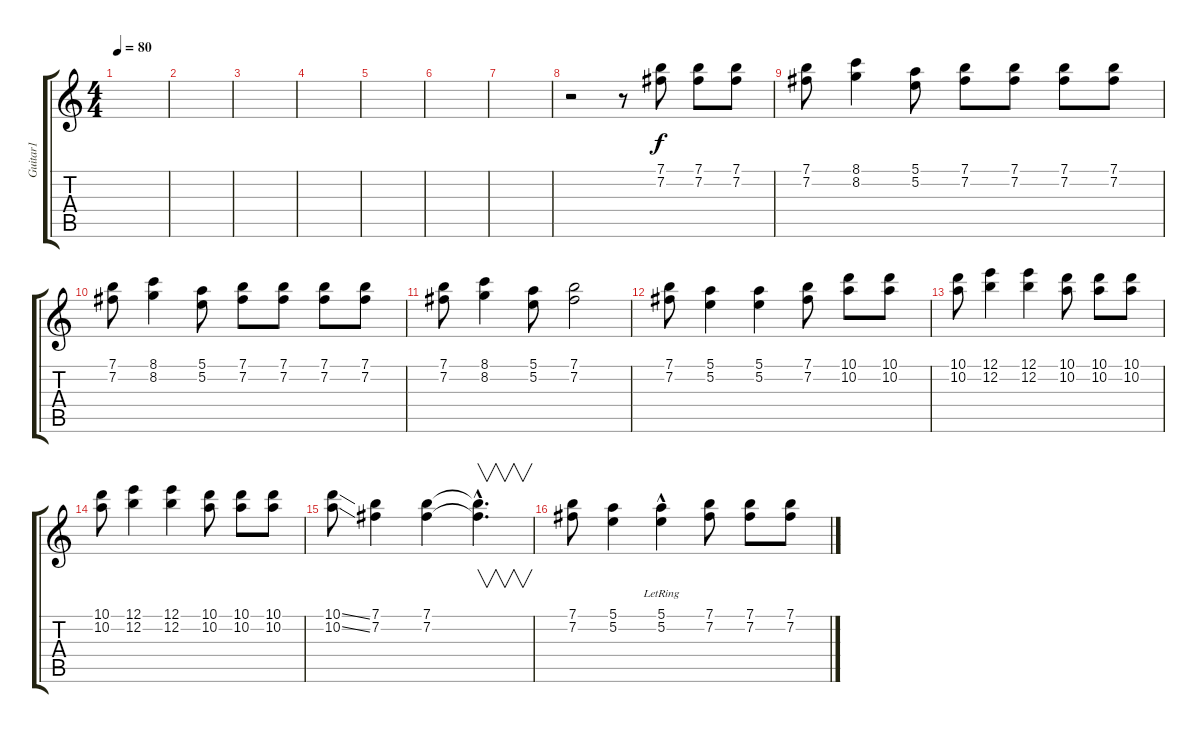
\track ("Guitar1" "Guitar1") {instrument distortionguitar}
\staff {score tabs}
\tuning (E4 B3 G3 D3 A2 E2) {hide}
\ts (4 4)
\tempo 80
\clef g2
\ks c
|
|
|
|
|
|
|
r.2 r.8 (7.1 7.2).8 (7.1 7.2).8 (7.1 7.2).8 |
(7.1 7.2).8 (8.1 8.2).4 (5.1 5.2).8 (7.1 7.2).8 (7.1 7.2).8 (7.1 7.2).8 (7.1 7.2).8 |
(7.1 7.2).8 (8.1 8.2).4 (5.1 5.2).8 (7.1 7.2).8 (7.1 7.2).8 (7.1 7.2).8 (7.1 7.2).8 |
(7.1 7.2).8 (8.1 8.2).4 (5.1 5.2).8 (7.1 7.2).2 |
(7.1 7.2).8 (5.1 5.2).4 (5.1 5.2).4 (7.1 7.2).8 (10.1 10.2).8 (10.1 10.2).8 |
(10.1 10.2).8 (12.1 12.2).4 (12.1 12.2).4 (10.1 10.2).8 (10.1 10.2).8 (10.1 10.2).8 |
(10.1 10.2).8 (12.1 12.2).4 (12.1 12.2).4 (10.1 10.2).8 (10.1 10.2).8 (10.1 10.2).8 |
(10.1{ss} 10.2{ss}).8 (7.1 7.2).4 (7.1 7.2).4 (7.1{hac t} 7.2{hac t}).4{v d} |
(7.1 7.2).8 (5.1 5.2).4 (5.1{hac lr} 5.2{lr}).4 (7.1 7.2).8 (7.1 7.2).8 (7.1 7.2).8
